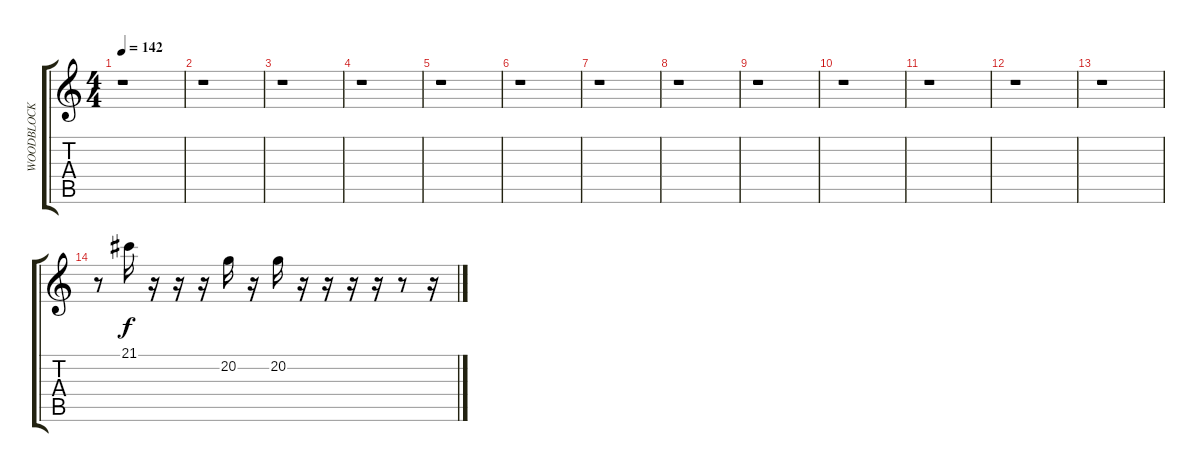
\track ("WOODBLOCK" "WOODBLOCK") {instrument woodblock}
\staff {score tabs}
\tuning (E4 B3 G3 D3 A2 E2) {hide}
\ts (4 4)
\tempo 142
\clef g2
\ks c
r.1{dy f} |
r.1 |
r.1 |
r.1 |
r.1 |
r.1 |
r.1 |
r.1 |
r.1 |
r.1 |
r.1 |
r.1 |
r.1 |
r.8 21.1.16 r.16 r.16 r.16 20.2.16 r.16 20.2.16 r.16 r.16 r.16 r.16 r.8 r.16
